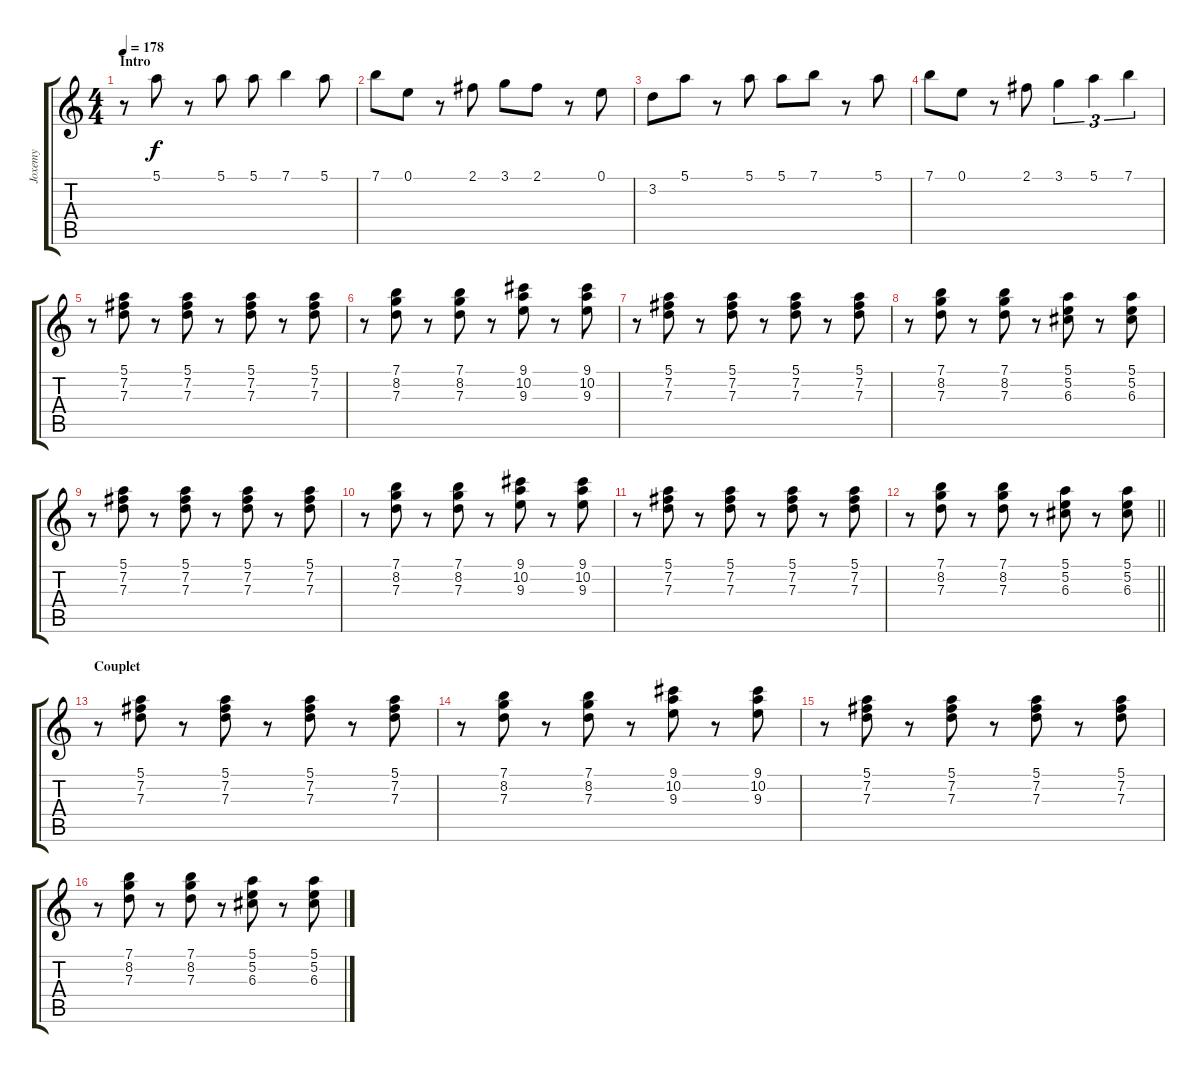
\track ("Joxemy" "Joxemy") {instrument distortionguitar}
\staff {score tabs}
\tuning (E4 B3 G3 D3 A2 E2) {hide}
\ts (4 4)
\section ("" "Intro")
\tempo 178
\clef g2
\ks c
r.8{dy f instrument distortionguitar} 5.1.8 r.8 5.1.8 5.1.8 7.1.4 5.1.8 |
7.1.8 0.1.8 r.8 2.1.8 3.1.8 2.1.8 r.8 0.1.8 |
3.2.8 5.1.8 r.8 5.1.8 5.1.8 7.1.8 r.8 5.1.8 |
7.1.8 0.1.8 r.8 2.1.8 3.1.4{tu (3 2)} 5.1.4{tu (3 2)} 7.1.4{tu (3 2)} |
r.8{instrument electricguitarclean} (5.1 7.2 7.3).8 r.8 (5.1 7.2 7.3).8 r.8 (5.1 7.2 7.3).8 r.8 (5.1 7.2 7.3).8 |
r.8 (7.1 8.2 7.3).8 r.8 (7.1 8.2 7.3).8 r.8 (9.1 10.2 9.3).8 r.8 (9.1 10.2 9.3).8 |
r.8 (5.1 7.2 7.3).8 r.8 (5.1 7.2 7.3).8 r.8 (5.1 7.2 7.3).8 r.8 (5.1 7.2 7.3).8 |
r.8 (7.1 8.2 7.3).8 r.8 (7.1 8.2 7.3).8 r.8 (5.1 5.2 6.3).8 r.8 (5.1 5.2 6.3).8 |
r.8 (5.1 7.2 7.3).8 r.8 (5.1 7.2 7.3).8 r.8 (5.1 7.2 7.3).8 r.8 (5.1 7.2 7.3).8 |
r.8 (7.1 8.2 7.3).8 r.8 (7.1 8.2 7.3).8 r.8 (9.1 10.2 9.3).8 r.8 (9.1 10.2 9.3).8 |
r.8 (5.1 7.2 7.3).8 r.8 (5.1 7.2 7.3).8 r.8 (5.1 7.2 7.3).8 r.8 (5.1 7.2 7.3).8 |
\barLineRight lightlight
r.8 (7.1 8.2 7.3).8 r.8 (7.1 8.2 7.3).8 r.8 (5.1 5.2 6.3).8 r.8 (5.1 5.2 6.3).8 |
\section ("" "Couplet")
r.8 (5.1 7.2 7.3).8 r.8 (5.1 7.2 7.3).8 r.8 (5.1 7.2 7.3).8 r.8 (5.1 7.2 7.3).8 |
r.8 (7.1 8.2 7.3).8 r.8 (7.1 8.2 7.3).8 r.8 (9.1 10.2 9.3).8 r.8 (9.1 10.2 9.3).8 |
r.8 (5.1 7.2 7.3).8 r.8 (5.1 7.2 7.3).8 r.8 (5.1 7.2 7.3).8 r.8 (5.1 7.2 7.3).8 |
r.8 (7.1 8.2 7.3).8 r.8 (7.1 8.2 7.3).8 r.8 (5.1 5.2 6.3).8 r.8 (5.1 5.2 6.3).8
